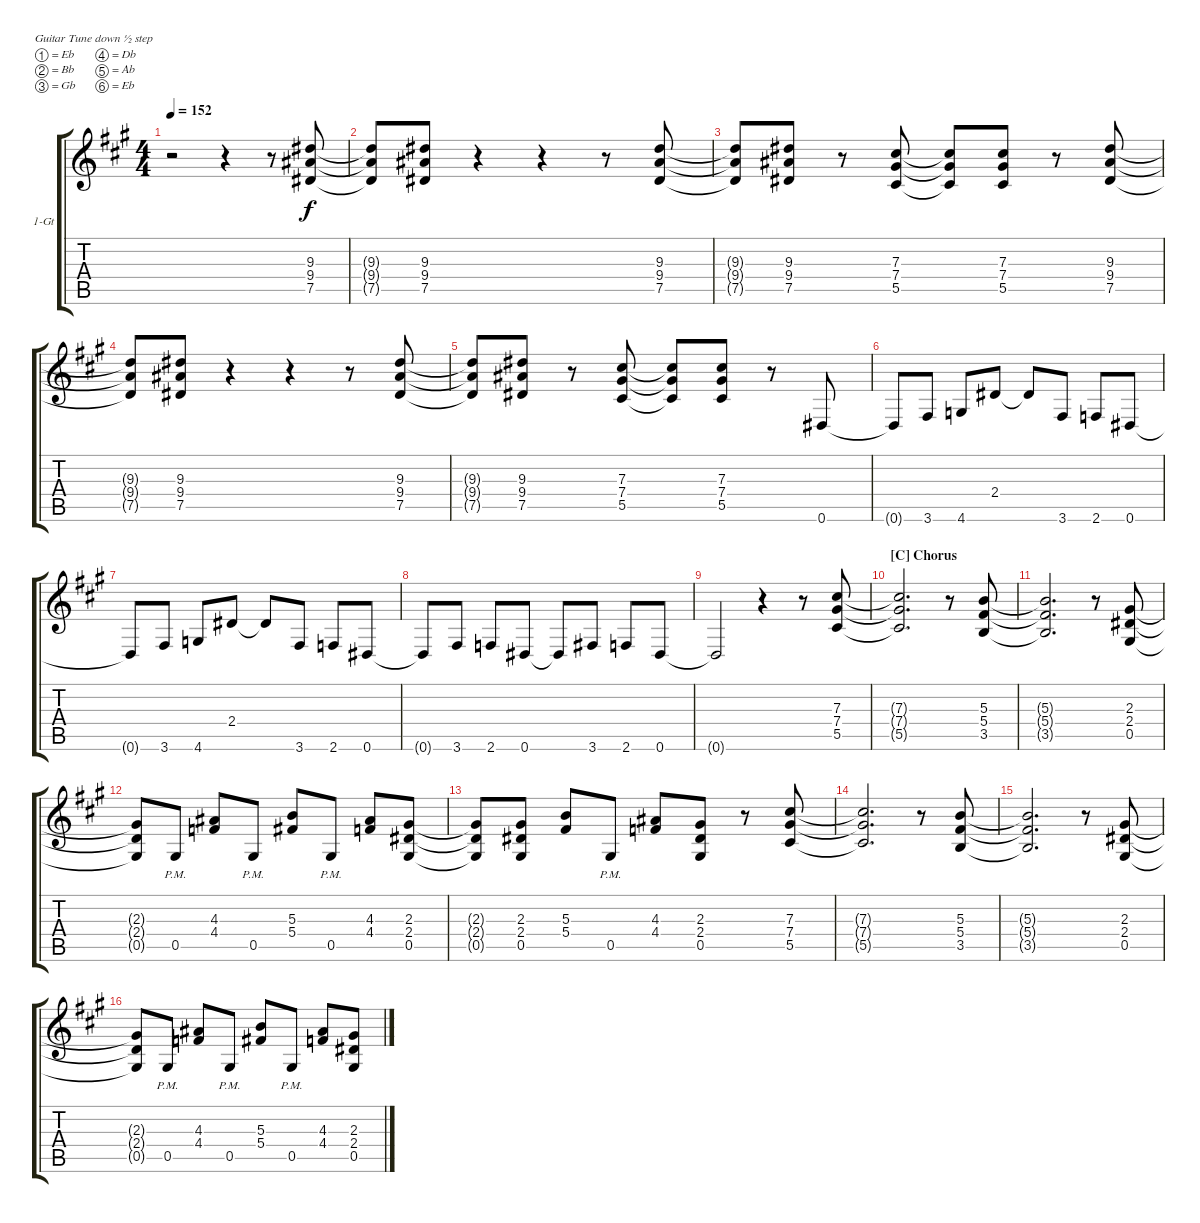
\defaultSystemsLayout 4
\bracketExtendMode groupsimilarinstruments
\firstSystemTrackNameOrientation horizontal
\otherSystemsTrackNameOrientation horizontal
\track ("Guitar 1" "1-Gt") {instrument distortionguitar}
\staff {score tabs}
\tuning (Eb4 Bb3 Gb3 Db3 Ab2 Eb2)
\ts (4 4)
\tempo 152
\clef g2
\scale
1.07062
\ks a
r.2{dy f} r.4 r.8 (7.5 9.4 9.3).8 |
\scale
0.929382 (7.5{t} 9.4{t} 9.3{t}).8 (7.5 9.4 9.3).8 r.4 r.4 r.8 (7.5 9.4 9.3).8 |
\scale
1.07062 (7.5{t} 9.4{t} 9.3{t}).8 (7.5 9.4 9.3).8 r.8 (5.5 7.4 7.3).8 (5.5{t} 7.4{t} 7.3{t}).8 (5.5 7.4 7.3).8 r.8 (7.5 9.4 9.3).8 |
\scale
0.929382 (7.5{t} 9.4{t} 9.3{t}).8 (7.5 9.4 9.3).8 r.4 r.4 r.8 (7.5 9.4 9.3).8 |
\scale
1.07062 (7.5{t} 9.4{t} 9.3{t}).8 (7.5 9.4 9.3).8 r.8 (5.5 7.4 7.3).8 (5.5{t} 7.4{t} 7.3{t}).8 (5.5 7.4 7.3).8 r.8 0.6.8 |
\scale
0.929382 0.6{t}.8 3.6.8 4.6.8 2.4.8 2.4{t}.8 3.6.8 2.6.8 0.6.8 |
\scale
1.07062 0.6{t}.8 3.6.8 4.6.8 2.4.8 2.4{t}.8 3.6.8 2.6.8 0.6.8 |
\scale
0.929382 0.6{t}.8 3.6.8 2.6.8 0.6.8 0.6{t}.8 3.6.8 2.6.8 0.6.8 |
\scale
1.07062 0.6{t}.2 r.4 r.8 (5.5 7.4 7.3).8 |
\section ("C" "Chorus")
\scale
0.929382 (5.5{t} 7.4{t} 7.3{t}).2{d} r.8 (3.5 5.4 5.3).8 |
\scale
1.07062 (3.5{t} 5.4{t} 5.3{t}).2{d} r.8 (0.5 2.4 2.3).8 |
\scale
0.929382 (0.5{t} 2.4{t} 2.3{t}).8 0.5{pm}.8 (4.4 4.3).8 0.5{pm}.8 (5.4 5.3).8 0.5{pm}.8 (4.4 4.3).8 (0.5 2.4 2.3).8 |
\scale
1.07062 (0.5{t} 2.4{t} 2.3{t}).8 (0.5 2.4 2.3).8 (5.4 5.3).8 0.5{pm}.8 (4.4 4.3).8 (0.5 2.4 2.3).8 r.8 (5.5 7.4 7.3).8 |
\scale
0.929382 (5.5{t} 7.4{t} 7.3{t}).2{d} r.8 (3.5 5.4 5.3).8 |
\scale
1.07062 (3.5{t} 5.4{t} 5.3{t}).2{d} r.8 (0.5 2.4 2.3).8 |
\scale
0.929382 (0.5{t} 2.4{t} 2.3{t}).8 0.5{pm}.8 (4.4 4.3).8 0.5{pm}.8 (5.4 5.3).8 0.5{pm}.8 (4.4 4.3).8 (0.5 2.4 2.3).8
